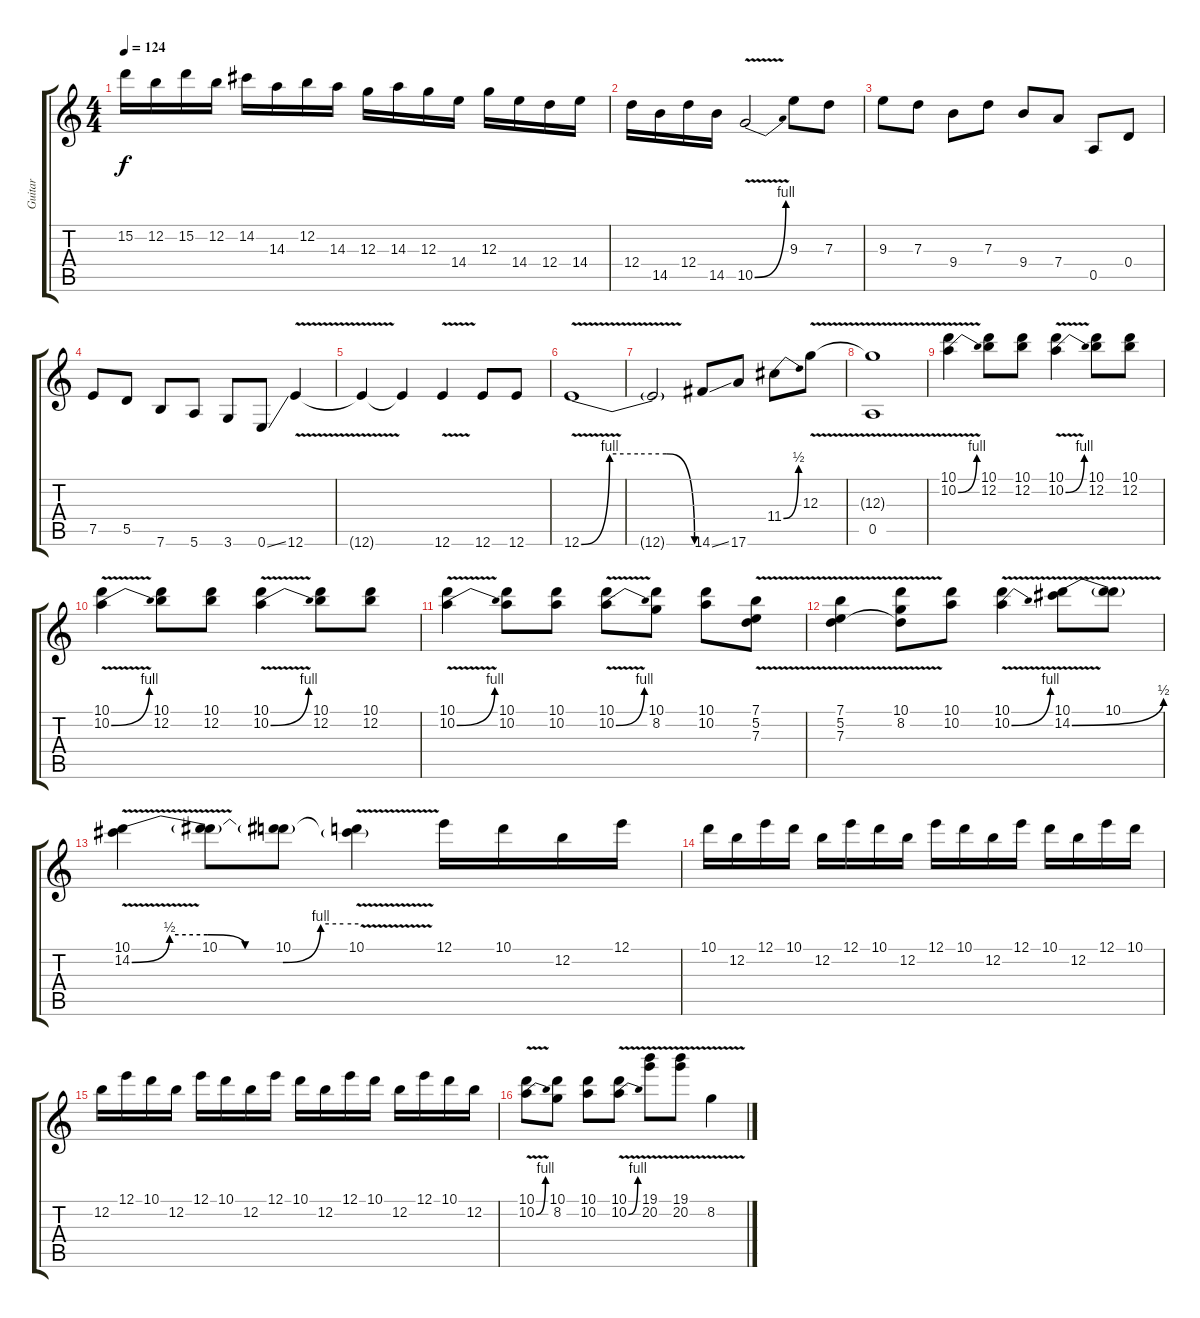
\track ("Guitar" "Guitar") {instrument distortionguitar}
\staff {score tabs}
\tuning (E4 B3 G3 D3 A2 E2) {hide}
\ts (4 4)
\tempo 124
\clef g2
\ks c
15.2.16{dy f} 12.2.16 15.2.16 12.2.16 14.2.16 14.3.16 12.2.16 14.3.16 12.3.16 14.3.16 12.3.16 14.4.16 12.3.16 14.4.16 12.4.16 14.4.16 |
12.4.16 14.5.16 12.4.16 14.5.16 10.5{be (bend 0 0 60 4) v}.2 9.3.8 7.3.8 |
9.3.8 7.3.8 9.4.8 7.3.8 9.4.8 7.4.8 0.5.8 0.4.8 |
7.5.8 5.5.8 7.6.8 5.6.8 3.6.8 0.6{ss}.8 12.6{v}.4 |
12.6{t}.4 12.6{t}.4 12.6{v}.4 12.6.8 12.6.8 |
12.6{be (custom 0 0 15 4 30 4 45 4 60 0) v}.1 |
12.6{t}.2 14.6{ss}.8 17.6.8 11.4{be (bend 0 0 60 2)}.8 12.3{v}.8 |
(12.3{t} 0.5).1 |
(10.1{v} 10.2{be (bend 0 0 60 4) v}).4 (10.1 12.2).8 (10.1 12.2).8 (10.1{v} 10.2{be (bend 0 0 60 4) v}).4 (10.1 12.2).8 (10.1 12.2).8 |
(10.1{v} 10.2{be (bend 0 0 60 4) v}).4 (10.1 12.2).8 (10.1 12.2).8 (10.1{v} 10.2{be (bend 0 0 60 4) v}).4 (10.1 12.2).8 (10.1 12.2).8 |
(10.1{v} 10.2{be (bend 0 0 60 4) v}).4 (10.1 10.2).8 (10.1 10.2).8 (10.1{v} 10.2{be (bend 0 0 60 4) v}).8 (10.1 8.2).8 (10.1 10.2).8 (7.1{v} 5.2{v} 7.3{v}).8 |
(7.1{v} 5.2{v} 7.3{v}).4 (10.1 8.2 7.3{t}).8 (10.1 10.2).8 (10.1{v} 10.2{be (bend 0 0 60 4) v}).4 (10.1{v} 14.2{be (bend 0 0 60 2) v}).8 (10.1 14.2{t}).8 |
(10.1{v} 14.2{be (custom 0 0 10 2 20 2 30 0 40 0 50 4 56 4 60 4) v}).4 (10.1 14.2{t}).8 (10.1 14.2{t}).8 (10.1{v} 14.2{v t}).4 12.1.16 10.1.16 12.2.16 12.1.16 |
10.1.16 12.2.16 12.1.16 10.1.16 12.2.16 12.1.16 10.1.16 12.2.16 12.1.16 10.1.16 12.2.16 12.1.16 10.1.16 12.2.16 12.1.16 10.1.16 |
12.2.16 12.1.16 10.1.16 12.2.16 12.1.16 10.1.16 12.2.16 12.1.16 10.1.16 12.2.16 12.1.16 10.1.16 12.2.16 12.1.16 10.1.16 12.2.16 |
(10.1{v} 10.2{be (bend 0 0 60 4) v}).8 (10.1 8.2).8 (10.1 10.2).8 (10.1{v} 10.2{be (bend 0 0 60 4) v}).8 (19.1{v} 20.2{v}).8 (19.1{v} 20.2{v}).8 8.2{v}.4
